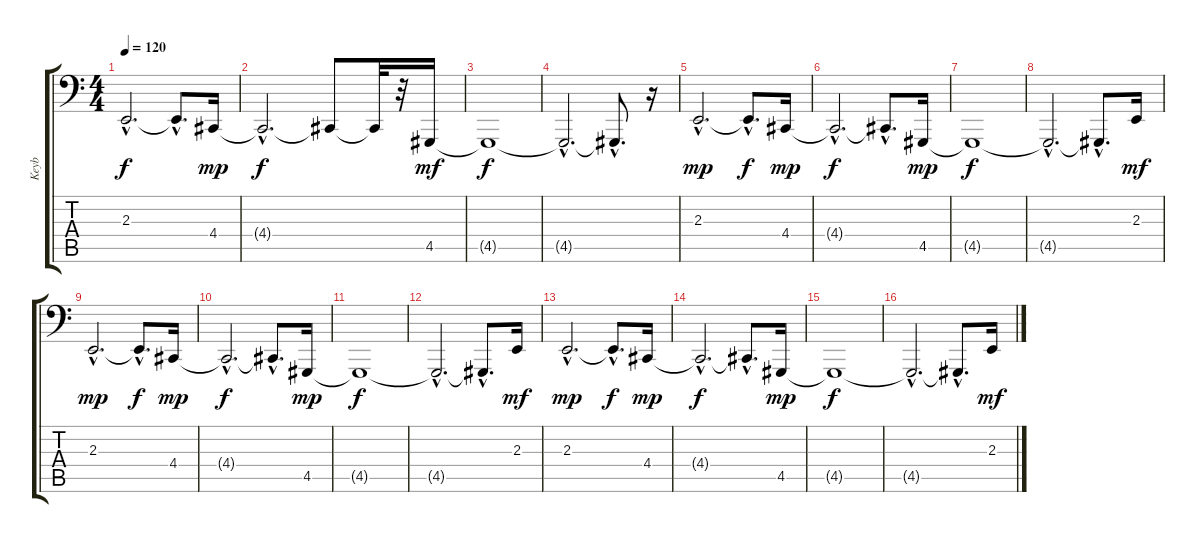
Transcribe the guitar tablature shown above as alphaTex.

\track ("Keyb" "Keyb") {instrument synthstrings1}
\staff {score tabs}
\tuning (C3 G2 D2 A1 E1 B0) {hide}
\ts (4 4)
\tempo 120
\clef f4
\ks c
2.3{hac t}.2{d dy f} 2.3{hac t}.8{d} 4.4.16{dy mp} |
4.4{hac t}.2{d dy f} 4.4{t}.8 4.4{t}.32 r.32 4.5.16{dy mf} |
4.5{t}.1{dy f} |
4.5{hac t}.2{d} 4.5{hac t}.8{d} r.16 |
2.3{hac}.2{d dy mp} 2.3{hac t}.8{d dy f} 4.4.16{dy mp} |
4.4{hac t}.2{d dy f} 4.4{hac t}.8{d} 4.5.16{dy mp} |
4.5{t}.1{dy f} |
4.5{hac t}.2{d} 4.5{hac t}.8{d} 2.3.16{dy mf} |
2.3{hac}.2{d dy mp} 2.3{hac t}.8{d dy f} 4.4.16{dy mp} |
4.4{hac t}.2{d dy f} 4.4{hac t}.8{d} 4.5.16{dy mp} |
4.5{t}.1{dy f} |
4.5{hac t}.2{d} 4.5{hac t}.8{d} 2.3.16{dy mf} |
2.3{hac}.2{d dy mp} 2.3{hac t}.8{d dy f} 4.4.16{dy mp} |
4.4{hac t}.2{d dy f} 4.4{hac t}.8{d} 4.5.16{dy mp} |
4.5{t}.1{dy f} |
4.5{hac t}.2{d} 4.5{hac t}.8{d} 2.3.16{dy mf}
